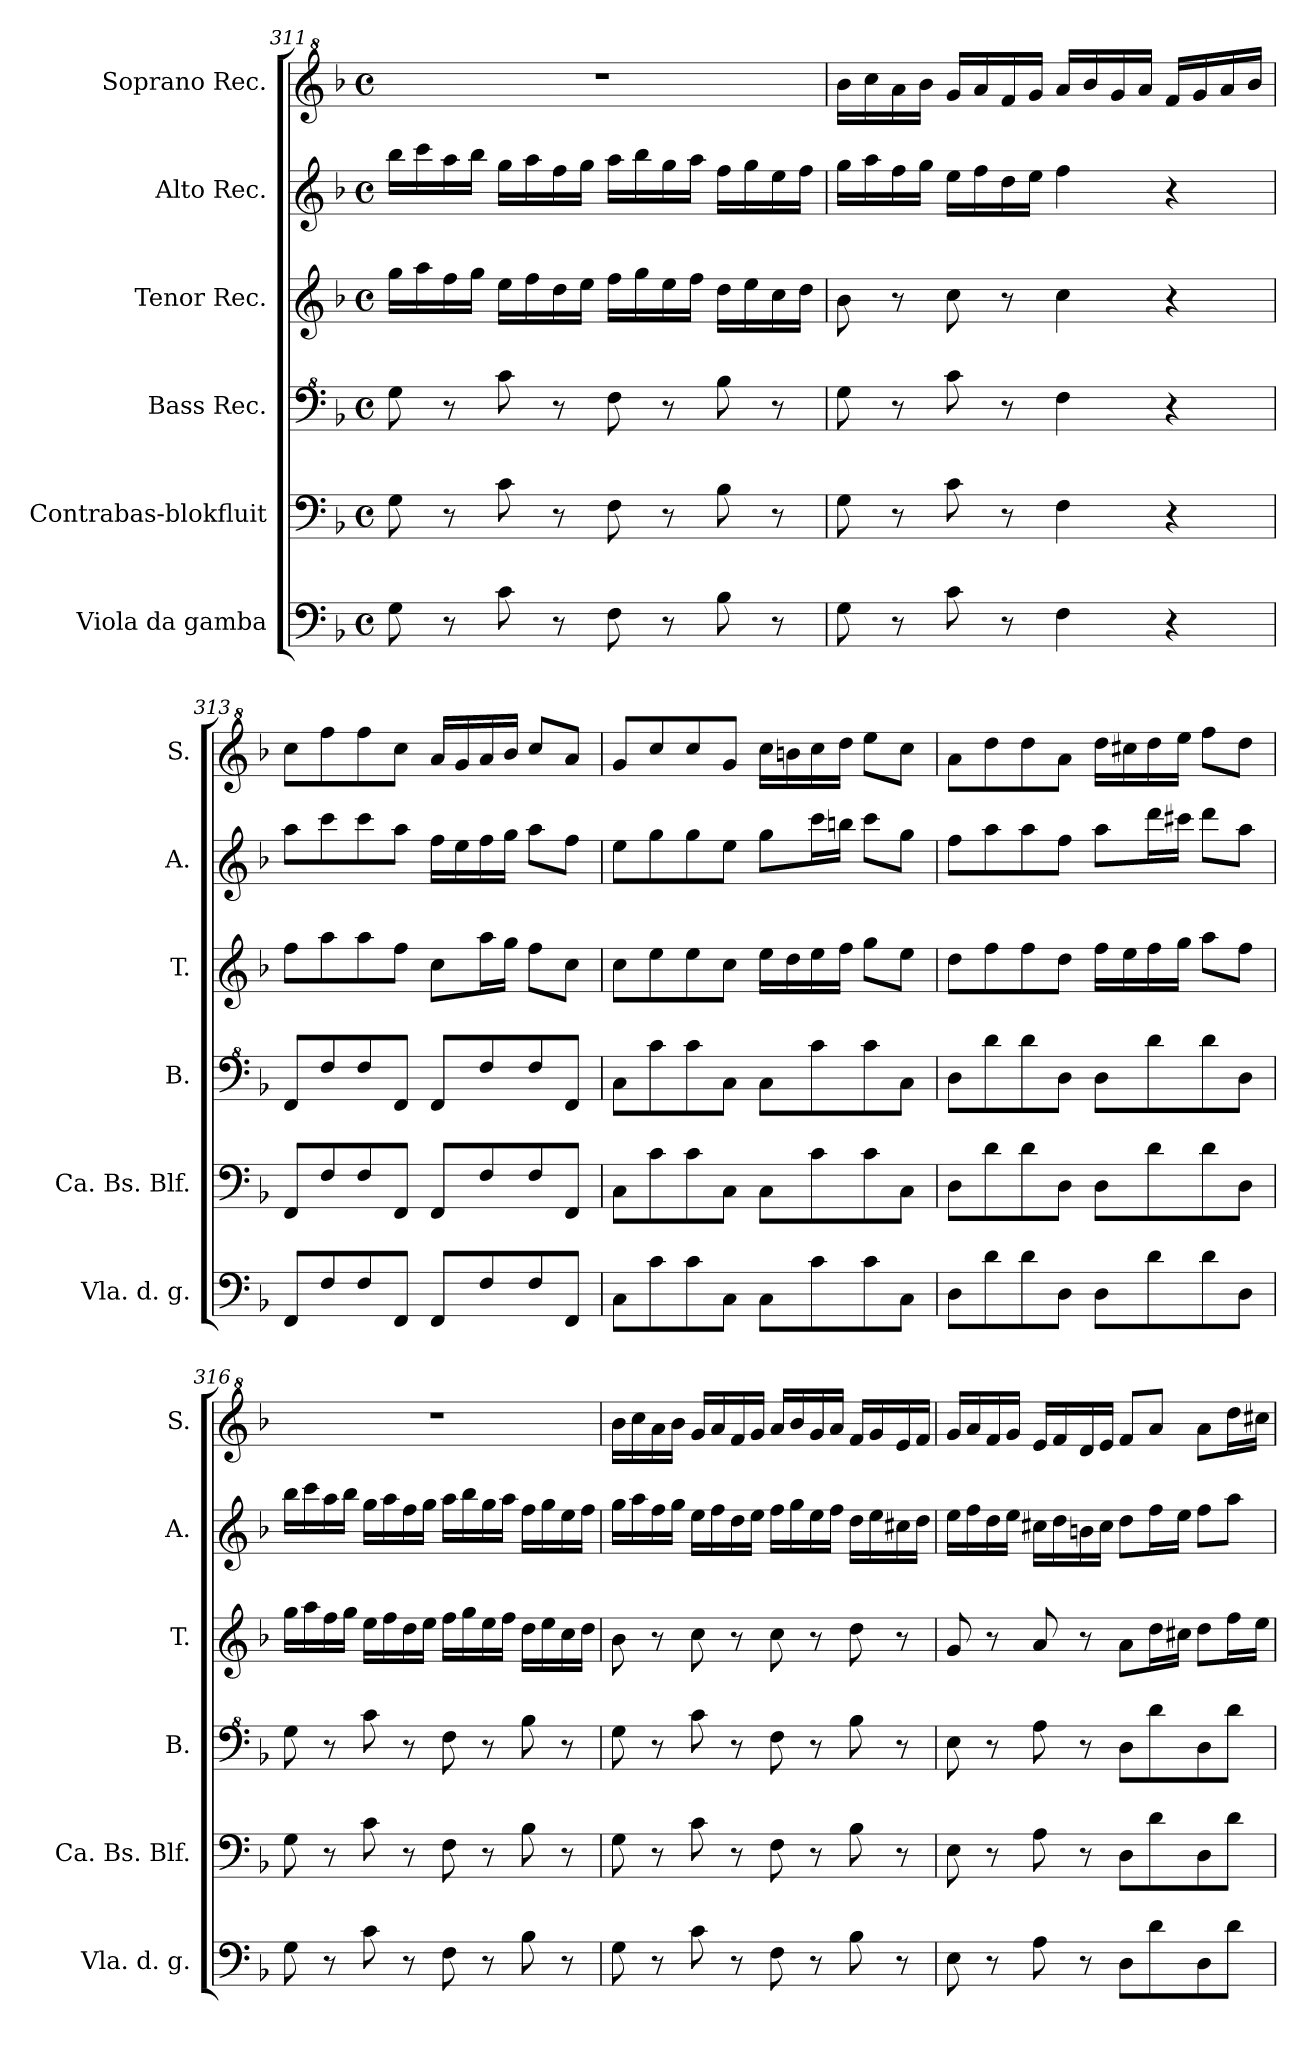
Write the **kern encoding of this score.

**kern	**kern	**kern	**kern	**kern	**kern
*part6	*part5	*part4	*part3	*part2	*part1
*staff6	*staff5	*staff4	*staff3	*staff2	*staff1
*I"Viola da gamba	*I"Contrabas-blokfluit	*I"Bass Rec.	*I"Tenor Rec.	*I"Alto Rec.	*I"Soprano Rec.
*I'Vla. d. g.	*I'Ca. Bs. Blf.	*I'B.	*I'T.	*I'A.	*I'S.
*clefF4	*clefF4	*clefF^4	*clefG2	*clefG2	*clefG^2
*k[b-]	*k[b-]	*k[b-]	*k[b-]	*k[b-]	*k[b-]
*M4/4	*M4/4	*M4/4	*M4/4	*M4/4	*M4/4
*met(c)	*met(c)	*met(c)	*met(c)	*met(c)	*met(c)
=311	=311	=311	=311	=311	=311
8G\	8G\	8g\	16gg\LL	16bb-\LL	1r
.	.	.	16aa\	16ccc\	.
8r	8r	8r	16ff\	16aa\	.
.	.	.	16gg\JJ	16bb-\JJ	.
8c\	8c\	8cc\	16ee\LL	16gg\LL	.
.	.	.	16ff\	16aa\	.
8r	8r	8r	16dd\	16ff\	.
.	.	.	16ee\JJ	16gg\JJ	.
8F\	8F\	8f\	16ff\LL	16aa\LL	.
.	.	.	16gg\	16bb-\	.
8r	8r	8r	16ee\	16gg\	.
.	.	.	16ff\JJ	16aa\JJ	.
8B-\	8B-\	8b-\	16dd\LL	16ff\LL	.
.	.	.	16ee\	16gg\	.
8r	8r	8r	16cc\	16ee\	.
.	.	.	16dd\JJ	16ff\JJ	.
=312	=312	=312	=312	=312	=312
8G\	8G\	8g\	8b-\	16gg\LL	16bb-\LL
.	.	.	.	16aa\	16ccc\
8r	8r	8r	8r	16ff\	16aa\
.	.	.	.	16gg\JJ	16bb-\JJ
8c\	8c\	8cc\	8cc\	16ee\LL	16gg/LL
.	.	.	.	16ff\	16aa/
8r	8r	8r	8r	16dd\	16ff/
.	.	.	.	16ee\JJ	16gg/JJ
4F\	4F\	4f\	4cc\	4ff\	16aa/LL
.	.	.	.	.	16bb-/
.	.	.	.	.	16gg/
.	.	.	.	.	16aa/JJ
4r	4r	4r	4r	4r	16ff/LL
.	.	.	.	.	16gg/
.	.	.	.	.	16aa/
.	.	.	.	.	16bb-/JJ
!!LO:PB:g=z
=313	=313	=313	=313	=313	=313
8FF/L	8FF/L	8F/L	8ff\L	8aa\L	8ccc\L
8F/	8F/	8f/	8aa\	8ccc\	8fff\
8F/	8F/	8f/	8aa\	8ccc\	8fff\
8FF/J	8FF/J	8F/J	8ff\J	8aa\J	8ccc\J
8FF/L	8FF/L	8F/L	8cc\L	16ff\LL	16aa/LL
.	.	.	.	16ee\	16gg/
8F/	8F/	8f/	16aa\L	16ff\	16aa/
.	.	.	16gg\JJ	16gg\JJ	16bb-/JJ
8F/	8F/	8f/	8ff\L	8aa\L	8ccc/L
8FF/J	8FF/J	8F/J	8cc\J	8ff\J	8aa/J
=314	=314	=314	=314	=314	=314
8C\L	8C\L	8c\L	8cc\L	8ee\L	8gg/L
8c\	8c\	8cc\	8ee\	8gg\	8ccc/
8c\	8c\	8cc\	8ee\	8gg\	8ccc/
8C\J	8C\J	8c\J	8cc\J	8ee\J	8gg/J
8C\L	8C\L	8c\L	16ee\LL	8gg\L	16ccc\LL
.	.	.	16dd\	.	16bbn\
8c\	8c\	8cc\	16ee\	16ccc\L	16ccc\
.	.	.	16ff\JJ	16bbn\JJ	16ddd\JJ
8c\	8c\	8cc\	8gg\L	8ccc\L	8eee\L
8C\J	8C\J	8c\J	8ee\J	8gg\J	8ccc\J
=315	=315	=315	=315	=315	=315
8D\L	8D\L	8d\L	8dd\L	8ff\L	8aa\L
8d\	8d\	8dd\	8ff\	8aa\	8ddd\
8d\	8d\	8dd\	8ff\	8aa\	8ddd\
8D\J	8D\J	8d\J	8dd\J	8ff\J	8aa\J
8D\L	8D\L	8d\L	16ff\LL	8aa\L	16ddd\LL
.	.	.	16ee\	.	16ccc#X\
8d\	8d\	8dd\	16ff\	16ddd\L	16ddd\
.	.	.	16gg\JJ	16ccc#X\JJ	16eee\JJ
8d\	8d\	8dd\	8aa\L	8ddd\L	8fff\L
8D\J	8D\J	8d\J	8ff\J	8aa\J	8ddd\J
=316	=316	=316	=316	=316	=316
8G\	8G\	8g\	16gg\LL	16bb-\LL	1r
.	.	.	16aa\	16ccc\	.
8r	8r	8r	16ff\	16aa\	.
.	.	.	16gg\JJ	16bb-\JJ	.
8c\	8c\	8cc\	16ee\LL	16gg\LL	.
.	.	.	16ff\	16aa\	.
8r	8r	8r	16dd\	16ff\	.
.	.	.	16ee\JJ	16gg\JJ	.
8F\	8F\	8f\	16ff\LL	16aa\LL	.
.	.	.	16gg\	16bb-\	.
8r	8r	8r	16ee\	16gg\	.
.	.	.	16ff\JJ	16aa\JJ	.
8B-\	8B-\	8b-\	16dd\LL	16ff\LL	.
.	.	.	16ee\	16gg\	.
8r	8r	8r	16cc\	16ee\	.
.	.	.	16dd\JJ	16ff\JJ	.
=317	=317	=317	=317	=317	=317
8G\	8G\	8g\	8b-\	16gg\LL	16bb-\LL
.	.	.	.	16aa\	16ccc\
8r	8r	8r	8r	16ff\	16aa\
.	.	.	.	16gg\JJ	16bb-\JJ
8c\	8c\	8cc\	8cc\	16ee\LL	16gg/LL
.	.	.	.	16ff\	16aa/
8r	8r	8r	8r	16dd\	16ff/
.	.	.	.	16ee\JJ	16gg/JJ
8F\	8F\	8f\	8cc\	16ff\LL	16aa/LL
.	.	.	.	16gg\	16bb-/
8r	8r	8r	8r	16ee\	16gg/
.	.	.	.	16ff\JJ	16aa/JJ
8B-\	8B-\	8b-\	8dd\	16dd\LL	16ff/LL
.	.	.	.	16ee\	16gg/
8r	8r	8r	8r	16cc#X\	16ee/
.	.	.	.	16dd\JJ	16ff/JJ
!!LO:LB:g=z
=318	=318	=318	=318	=318	=318
8E\	8E\	8e\	8g/	16ee\LL	16gg/LL
.	.	.	.	16ff\	16aa/
8r	8r	8r	8r	16dd\	16ff/
.	.	.	.	16ee\JJ	16gg/JJ
8A\	8A\	8a\	8a/	16cc#X\LL	16ee/LL
.	.	.	.	16dd\	16ff/
8r	8r	8r	8r	16bn\	16dd/
.	.	.	.	16cc#\JJ	16ee/JJ
8D\L	8D\L	8d\L	8a\L	8dd\L	8ff/L
8d\	8d\	8dd\	16dd\L	16ff\L	8aa/J
.	.	.	16cc#X\JJ	16ee\JJ	.
8D\	8D\	8d\	8dd\L	8ff\L	8aa\L
8d\J	8d\J	8dd\J	16ff\L	8aa\J	16ddd\L
.	.	.	16ee\JJ	.	16ccc#X\JJ
=	=	=	=	=	=
*-	*-	*-	*-	*-	*-
